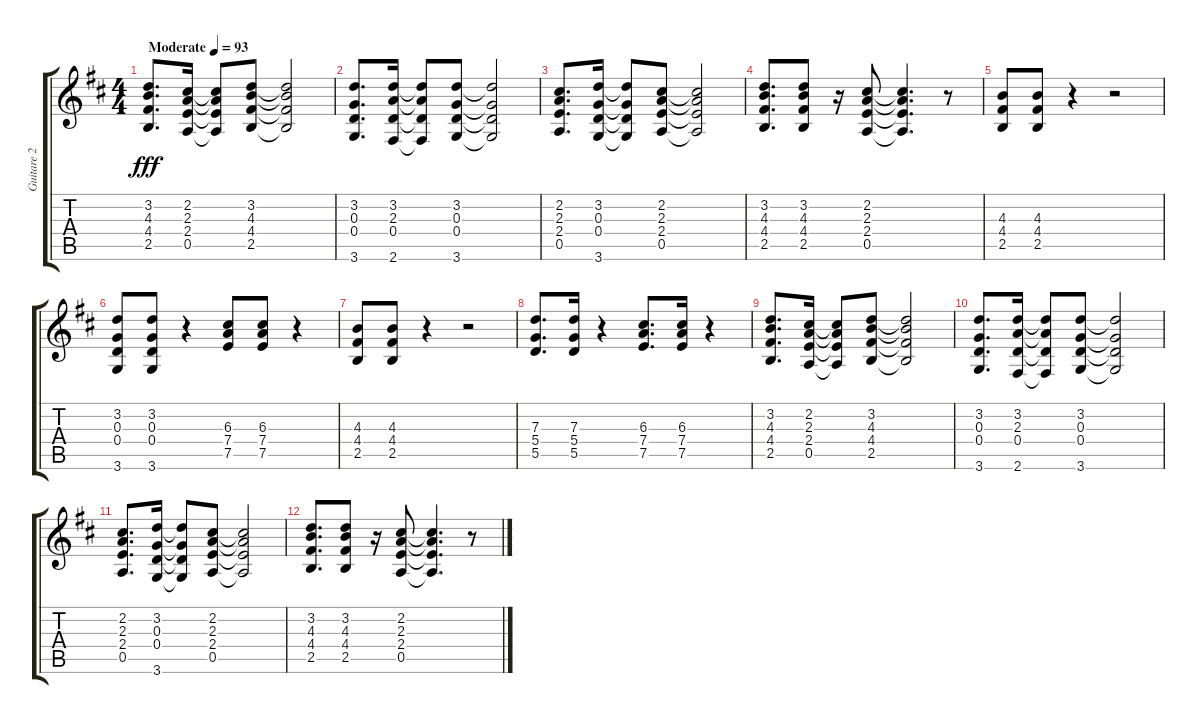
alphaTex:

\track ("Guitare 2" "Guitare 2") {instrument distortionguitar}
\staff {score tabs}
\tuning (E4 B3 G3 D3 A2 E2) {hide}
\ts (4 4)
\tempo (93 "Moderate")
\clef g2
\ks d
(3.2 4.3 4.4 2.5).8{d dy fff instrument distortionguitar} (2.2 2.3 2.4 0.5).16 (2.2{t} 2.3{t} 2.4{t} 0.5{t}).8 (3.2 4.3 4.4 2.5).8 (3.2{t} 4.3{t} 4.4{t} 2.5{t}).2 |
(3.2 0.3 0.4 3.6).8{d} (3.2 2.3 0.4 2.6).16 (3.2{t} 2.3{t} 0.4{t} 2.6{t}).8 (3.2 0.3 0.4 3.6).8 (3.2{t} 0.3{t} 0.4{t} 3.6{t}).2 |
(2.2 2.3 2.4 0.5).8{d} (3.2 0.3 0.4 3.6).16 (3.2{t} 0.3{t} 0.4{t} 3.6{t}).8 (2.2 2.3 2.4 0.5).8 (2.2{t} 2.3{t} 2.4{t} 0.5{t}).2 |
(3.2 4.3 4.4 2.5).8{d} (3.2 4.3 4.4 2.5).8 r.16 (2.2 2.3 2.4 0.5).8 (2.2{t} 2.3{t} 2.4{t} 0.5{t}).4{d} r.8 |
(4.3 4.4 2.5).8 (4.3 4.4 2.5).8 r.4 r.2 |
(3.2 0.3 0.4 3.6).8 (3.2 0.3 0.4 3.6).8 r.4 (6.3 7.4 7.5).8 (6.3 7.4 7.5).8 r.4 |
(4.3 4.4 2.5).8 (4.3 4.4 2.5).8 r.4 r.2 |
(7.3 5.4 5.5).8{d} (7.3 5.4 5.5).16 r.4 (6.3 7.4 7.5).8{d} (6.3 7.4 7.5).16 r.4 |
(3.2 4.3 4.4 2.5).8{d} (2.2 2.3 2.4 0.5).16 (2.2{t} 2.3{t} 2.4{t} 0.5{t}).8 (3.2 4.3 4.4 2.5).8 (3.2{t} 4.3{t} 4.4{t} 2.5{t}).2 |
(3.2 0.3 0.4 3.6).8{d} (3.2 2.3 0.4 2.6).16 (3.2{t} 2.3{t} 0.4{t} 2.6{t}).8 (3.2 0.3 0.4 3.6).8 (3.2{t} 0.3{t} 0.4{t} 3.6{t}).2 |
(2.2 2.3 2.4 0.5).8{d} (3.2 0.3 0.4 3.6).16 (3.2{t} 0.3{t} 0.4{t} 3.6{t}).8 (2.2 2.3 2.4 0.5).8 (2.2{t} 2.3{t} 2.4{t} 0.5{t}).2 |
(3.2 4.3 4.4 2.5).8{d} (3.2 4.3 4.4 2.5).8 r.16 (2.2 2.3 2.4 0.5).8 (2.2{t} 2.3{t} 2.4{t} 0.5{t}).4{d} r.8
